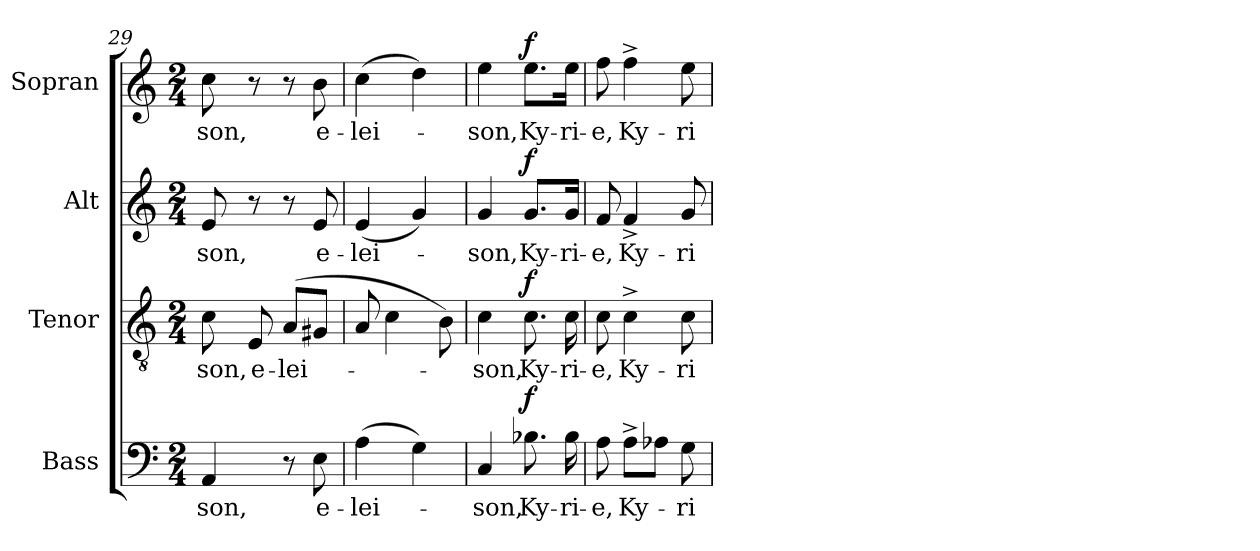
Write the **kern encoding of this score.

**kern	**text	**dynam	**kern	**text	**dynam	**kern	**text	**dynam	**kern	**text	**dynam
*part4	*part4	*part4	*part3	*part3	*part3	*part2	*part2	*part2	*part1	*part1	*part1
*staff4	*staff4	*staff4	*staff3	*staff3	*staff3	*staff2	*staff2	*staff2	*staff1	*staff1	*staff1
*I"Bass	*	*	*I"Tenor	*	*	*I"Alt	*	*	*I"Sopran	*	*
*I'B.	*	*	*I'T.	*	*	*I'A.	*	*	*I'S.	*	*
*clefF4	*	*	*clefGv2	*	*	*clefG2	*	*	*clefG2	*	*
*k[]	*	*	*k[]	*	*	*k[]	*	*	*k[]	*	*
*C:	*	*	*C:	*	*	*C:	*	*	*C:	*	*
*M2/4	*	*	*M2/4	*	*	*M2/4	*	*	*M2/4	*	*
=29	=29	=29	=29	=29	=29	=29	=29	=29	=29	=29	=29
!	!LO:LY:b	!	!	!LO:LY:b	!	!	!LO:LY:b	!	!	!LO:LY:b	!
4AA/	-son,	.	8c\	-son,	.	8e/	-son,	.	8cc\	-son,	.
!	!	!	!	!LO:LY:b	!	!	!	!	!	!	!
.	.	.	8E/	e-	.	8r	.	.	8r	.	.
!	!	!	!	!LO:LY:b	!	!	!	!	!	!	!
8r	.	.	(>8A/L	-lei-	.	8r	.	.	8r	.	.
!	!LO:LY:b	!	!	!	!	!	!LO:LY:b	!	!	!LO:LY:b	!
8E\	e-	.	8G#X/J	.	.	8e/	e-	.	8b\	e-	.
!!LO:LB:g=z
=30	=30	=30	=30	=30	=30	=30	=30	=30	=30	=30	=30
!	!LO:LY:b	!	!	!	!	!	!LO:LY:b	!	!	!LO:LY:b	!
(>4A\	-lei-	.	8A/	.	.	(<4e/	-lei-	.	(>4cc\	-lei-	.
.	.	.	4c\	.	.	.	.	.	.	.	.
4G\)	.	.	.	.	.	4g/)	.	.	4dd\)	.	.
.	.	.	8B\)	.	.	.	.	.	.	.	.
=31	=31	=31	=31	=31	=31	=31	=31	=31	=31	=31	=31
!	!LO:LY:b	!	!	!LO:LY:b	!	!	!LO:LY:b	!	!	!LO:LY:b	!
4C/	-son,	.	4c\	-son,	.	4g/	-son,	.	4ee\	-son,	.
!	!LO:LY:b	!LO:DY:a	!	!LO:LY:b	!LO:DY:a	!	!LO:LY:b	!LO:DY:a	!	!LO:LY:b	!LO:DY:a
8.B-X\	Ky-	f	8.c\	Ky-	f	8.g/L	Ky-	f	8.ee\L	Ky-	f
!	!LO:LY:b	!	!	!LO:LY:b	!	!	!LO:LY:b	!	!	!LO:LY:b	!
16B-\	-ri-	.	16c\	-ri-	.	16g/Jk	-ri-	.	16ee\Jk	-ri-	.
=32	=32	=32	=32	=32	=32	=32	=32	=32	=32	=32	=32
!	!LO:LY:b	!	!	!LO:LY:b	!	!	!LO:LY:b	!	!	!LO:LY:b	!
8A\	-e,	.	8c\	-e,	.	8f/	-e,	.	8ff\	-e,	.
!	!LO:LY:b	!	!	!LO:LY:b	!	!	!LO:LY:b	!	!	!LO:LY:b	!
8A^>\L	Ky-	.	4c^>\	Ky-	.	4f^>/	Ky-	.	4ff^>\	Ky-	.
8A-X\J	.	.	.	.	.	.	.	.	.	.	.
!	!LO:LY:b	!	!	!LO:LY:b	!	!	!LO:LY:b	!	!	!LO:LY:b	!
8G\	-ri-	.	8c\	-ri-	.	8g/	-ri-	.	8ee\	-ri-	.
=	=	=	=	=	=	=	=	=	=	=	=
*-	*-	*-	*-	*-	*-	*-	*-	*-	*-	*-	*-
